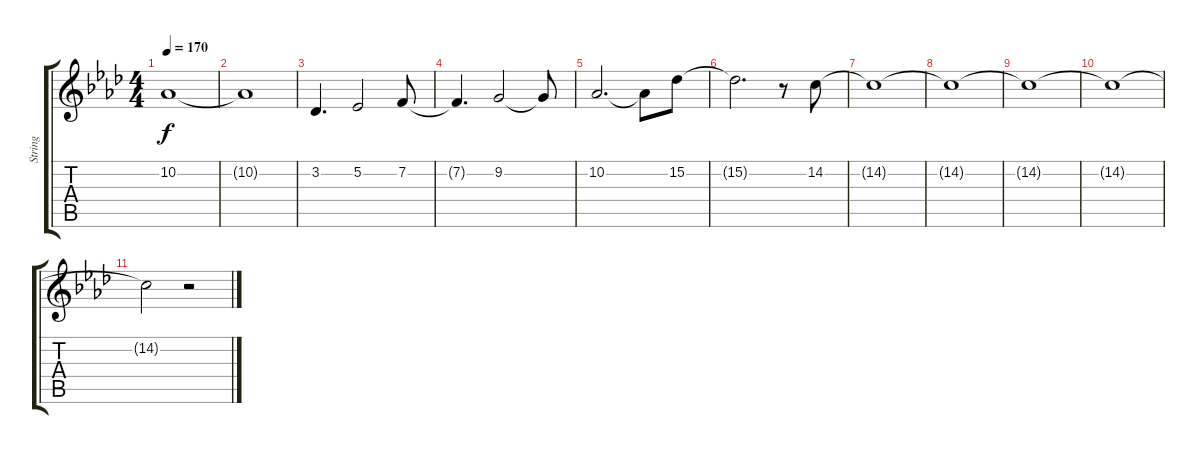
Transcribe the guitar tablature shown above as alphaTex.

\track ("String" "String") {instrument stringensemble1}
\staff {score tabs}
\tuning (Eb4 Bb3 Gb3 Db3 Ab2 Eb2) {hide}
\ts (4 4)
\tempo 170
\clef g2
\ks ab
10.2.1{dy f} |
10.2{t}.1 |
3.2.4{d} 5.2.2 7.2.8 |
7.2{t}.4{d} 9.2.2 9.2{t}.8 |
10.2.2{d} 10.2{t}.8 15.2.8 |
15.2{t}.2{d} r.8{volume 0} 14.2.8{volume 12} |
14.2{t}.1 |
14.2{t}.1 |
14.2{t}.1 |
14.2{t}.1 |
14.2{t}.2 r.2
